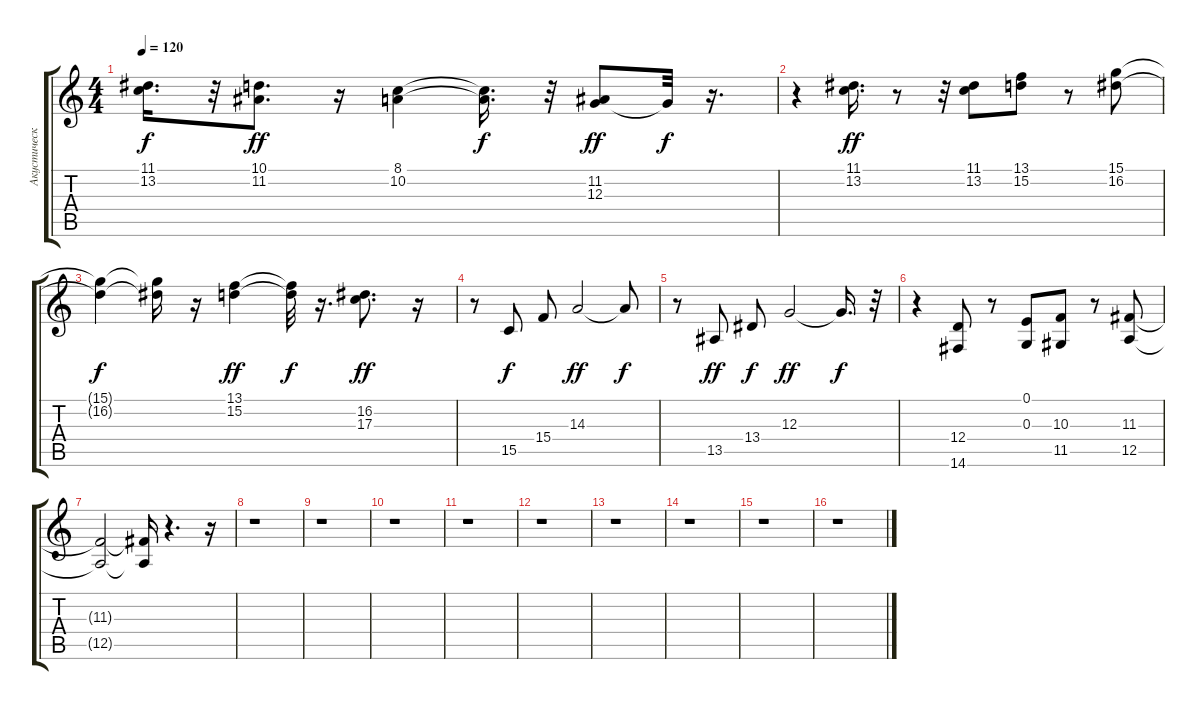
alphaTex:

\track ("Акустический Гранд Роял" "Акустическ") {instrument acousticgrandpiano}
\staff {score tabs}
\tuning (E4 B3 G3 D3 A2 E2) {hide}
\ts (4 4)
\tempo 120
\clef g2
\ks c
(11.1{t} 13.2{t}).16{d dy f} r.32 (10.1 11.2).8{d dy ff} r.16 (8.1 10.2).4 (8.1{t} 10.2{t}).16{d dy f} r.32 (11.2 12.3).8{dy ff} 12.3{t}.32{dy f} r.16{d} |
r.4 (11.1 13.2).16{d dy ff} r.8 r.32 (11.1 13.2).8 (13.1 15.2).8 r.8 (15.1 16.2).8 |
(15.1{t} 16.2{t}).4{dy f} (15.1{t} 16.2{t}).16 r.16 (13.1 15.2).4{dy ff} (13.1{t} 15.2{t}).32{dy f} r.16{d} (16.2 17.3).8{d dy ff} r.16 |
r.8 15.5.8{dy f} 15.4.8 14.3.2{dy ff} 14.3{t}.8{dy f} |
r.8 13.5.8{dy ff} 13.4.8{dy f} 12.3.2{dy ff} 12.3{t}.16{d dy f} r.32 |
r.4 (12.4 14.6).8 r.8 (0.1 0.3).8 (10.3 11.5).8 r.8 (11.3 12.5).8 |
(11.3{t} 12.5{t}).2 (11.3{t} 12.5{t}).16 r.4{d} r.16 |
r.1 |
r.1 |
r.1 |
r.1 |
r.1 |
r.1 |
r.1 |
r.1 |
r.1
